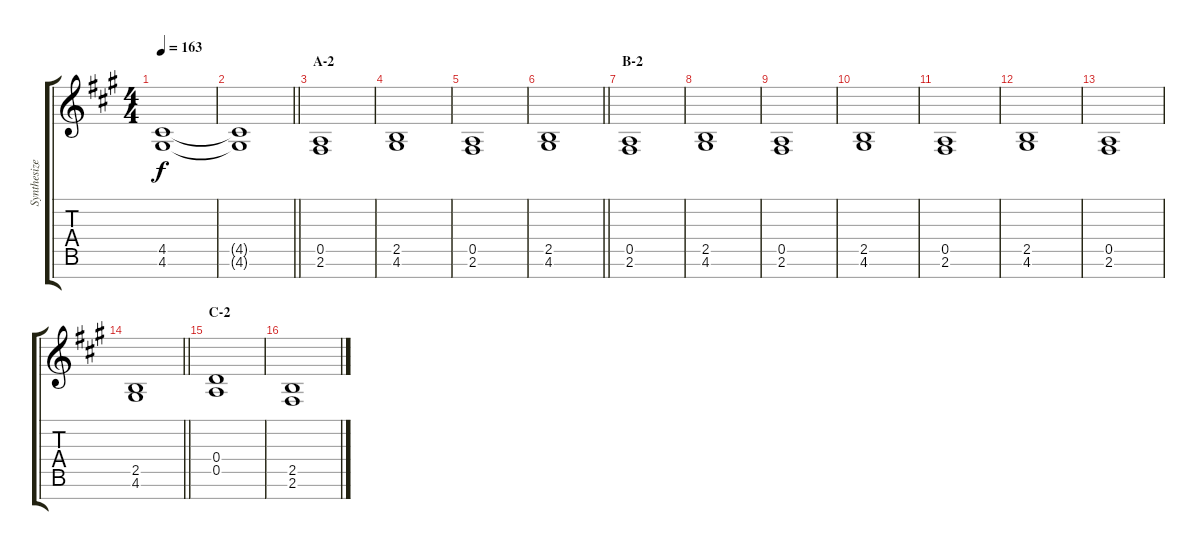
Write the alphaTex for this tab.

\track ("Synthesizer III" "Synthesize") {instrument lead1square}
\staff {score tabs}
\tuning (E5 B4 G4 D4 A3 E3 B2) {hide}
\ts (4 4)
\tempo 163
\clef g2
\ks a
(4.5 4.6).1{dy f} |
\barLineRight lightlight
(4.5{t} 4.6{t}).1 |
\section ("" "A-2")
(0.5 2.6).1 |
(2.5 4.6).1 |
(0.5 2.6).1 |
\barLineRight lightlight
(2.5 4.6).1 |
\section ("" "B-2")
(0.5 2.6).1 |
(2.5 4.6).1 |
(0.5 2.6).1 |
(2.5 4.6).1 |
(0.5 2.6).1 |
(2.5 4.6).1 |
(0.5 2.6).1 |
\barLineRight lightlight
(2.5 4.6).1 |
\section ("" "C-2")
(0.4 0.5).1 |
(2.5 2.6).1
